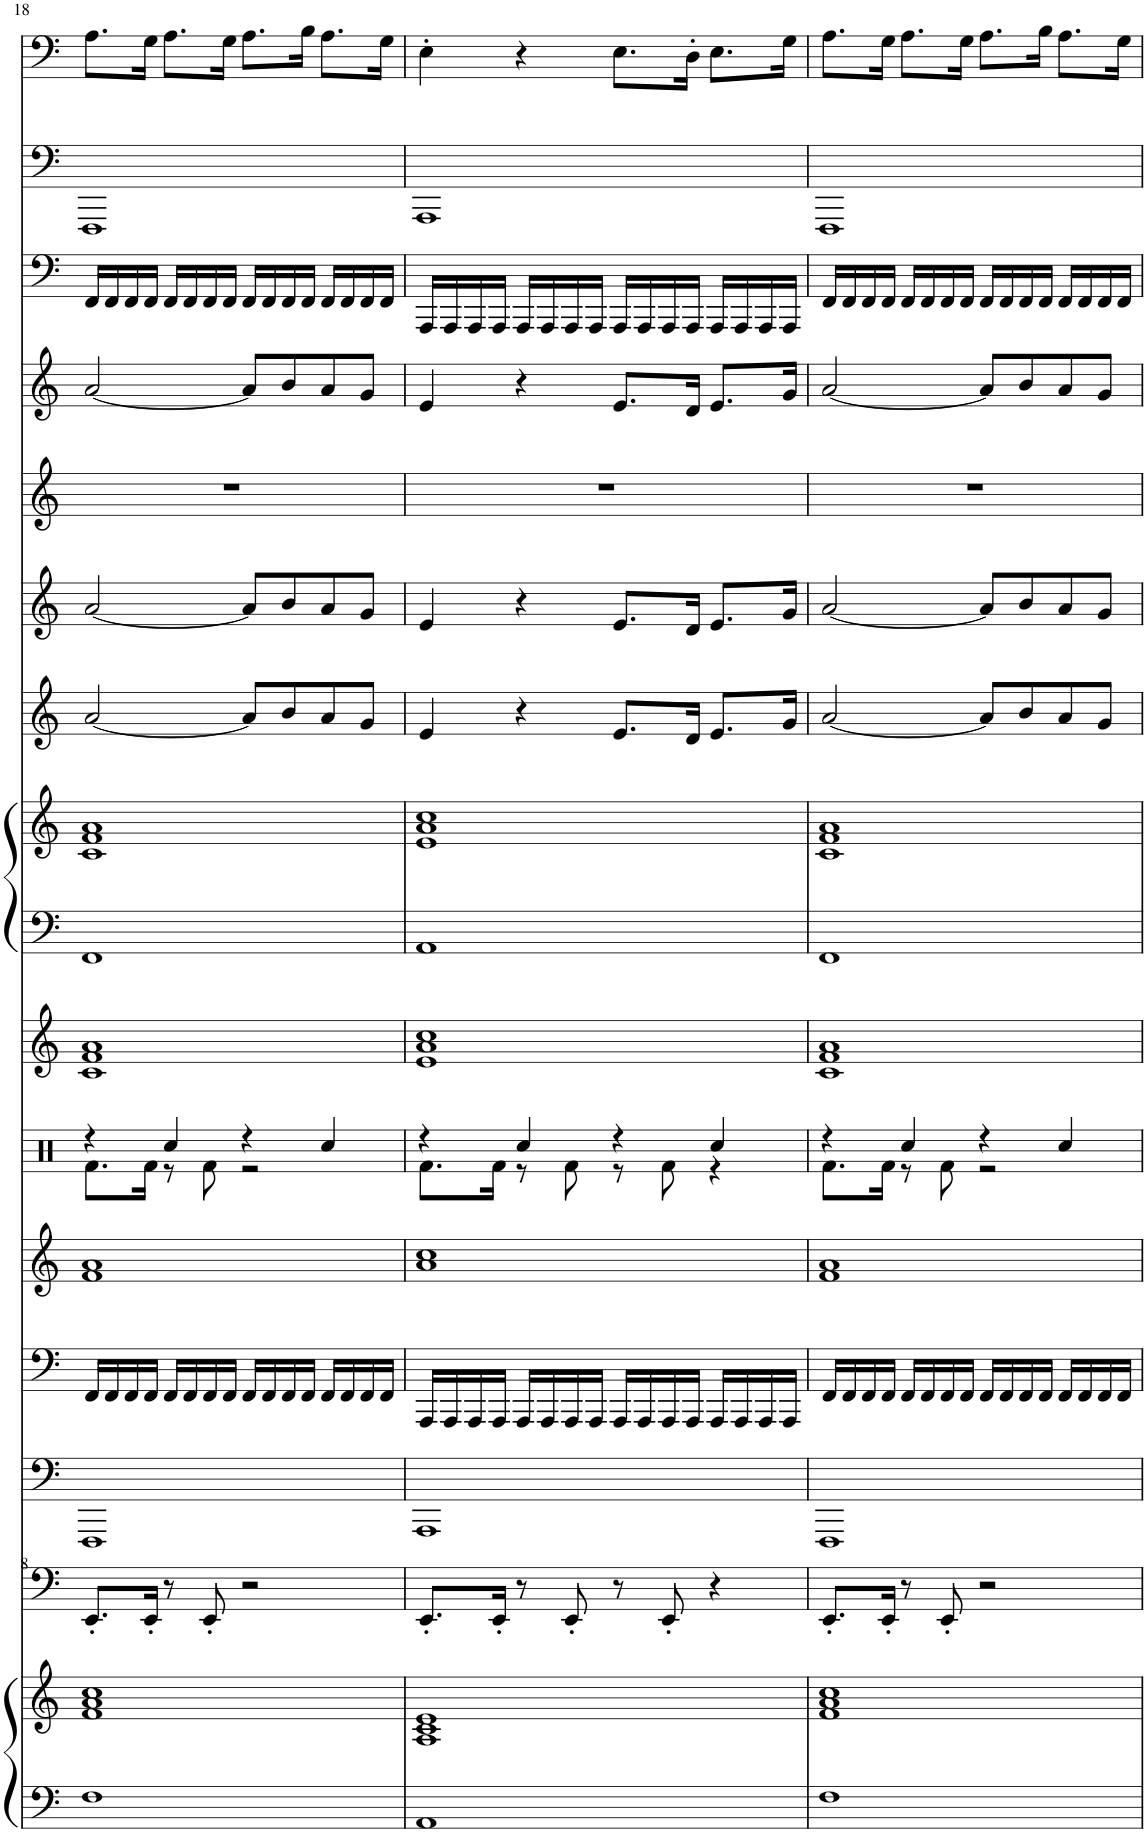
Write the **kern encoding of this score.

**kern	**kern	**kern	**kern	**kern	**kern	**kern	**kern	**kern	**kern	**kern	**kern	**kern	**kern	**kern	**kern	**kern
*part15	*part15	*part14	*part13	*part12	*part11	*part10	*part9	*part8	*part8	*part7	*part6	*part5	*part4	*part3	*part2	*part1
*staff17	*staff16	*staff15	*staff14	*staff13	*staff12	*staff11	*staff10	*staff9	*staff8	*staff7	*staff6	*staff5	*staff4	*staff3	*staff2	*staff1
*I"Bright Piano	*	*I"Taiko Drum	*I"Saw Wave	*I"Polysynth Pad	*I"Warm Pad	*I"Percussion	*I"Perc. Organ	*I"Rock Organ	*	*I"Choir Aahs	*I"Voice Oohs	*I"Synth Voice	*I"Tenor Sax	*I"Synth Bass 1	*I"Synth Bass 2	*I"Bass Lead, Scars To Your Beautiful
*I'Pno	*	*	*	*	*	*I'Perc	*	*	*	*I'Ch	*I'V	*I'V	*I'T Sax	*	*	*
!!LO:PB:g=z
*clefF4	*clefG2	*clefF4	*clefF4	*clefF4	*clefG2	*clefX	*clefG2	*clefF4	*clefG2	*clefG2	*clefG2	*clefG2	*clefG2	*clefF4	*clefF4	*clefF4
*	*	*	*	*	*	*	*	*	*	*	*	*	*Trd8c14	*	*	*
*k[]	*k[]	*k[]	*k[]	*k[]	*k[]	*k[]	*k[]	*k[]	*k[]	*k[]	*k[]	*k[]	*k[]	*k[]	*k[]	*k[]
*M4/4	*M4/4	*M4/4	*M4/4	*M4/4	*M4/4	*M4/4	*M4/4	*M4/4	*M4/4	*M4/4	*M4/4	*M4/4	*M4/4	*M4/4	*M4/4	*M4/4
=18	=18	=18	=18	=18	=18	=18	=18	=18	=18	=18	=18	=18	=18	=18	=18	=18
*	*	*	*	*	*	*^	*	*	*	*	*	*	*	*	*	*
1F	1f 1a 1cc	8.EE'/L	1FFF	16FF/LL	1f 1a	4r	8.Rf\L	1c 1f 1a	1FF	1c 1f 1a	[2a/	[2a/	1r	[2a/	16FF/LL	1FFF	8.A\L
.	.	.	.	16FF/	.	.	.	.	.	.	.	.	.	.	16FF/	.	.
.	.	.	.	16FF/	.	.	.	.	.	.	.	.	.	.	16FF/	.	.
.	.	16EE'/Jk	.	16FF/JJ	.	.	16Rf\Jk	.	.	.	.	.	.	.	16FF/JJ	.	16G\Jk
.	.	8r	.	16FF/LL	.	4Rcc/	8r	.	.	.	.	.	.	.	16FF/LL	.	8.A\L
.	.	.	.	16FF/	.	.	.	.	.	.	.	.	.	.	16FF/	.	.
.	.	8EE'/	.	16FF/	.	.	8Rf\	.	.	.	.	.	.	.	16FF/	.	.
.	.	.	.	16FF/JJ	.	.	.	.	.	.	.	.	.	.	16FF/JJ	.	16G\Jk
.	.	2r	.	16FF/LL	.	4r	2r	.	.	.	8a/L]	8a/L]	.	8a/L]	16FF/LL	.	8.A\L
.	.	.	.	16FF/	.	.	.	.	.	.	.	.	.	.	16FF/	.	.
.	.	.	.	16FF/	.	.	.	.	.	.	8b/	8b/	.	8b/	16FF/	.	.
.	.	.	.	16FF/JJ	.	.	.	.	.	.	.	.	.	.	16FF/JJ	.	16B\Jk
.	.	.	.	16FF/LL	.	4Rcc/	.	.	.	.	8a/	8a/	.	8a/	16FF/LL	.	8.A\L
.	.	.	.	16FF/	.	.	.	.	.	.	.	.	.	.	16FF/	.	.
.	.	.	.	16FF/	.	.	.	.	.	.	8g/J	8g/J	.	8g/J	16FF/	.	.
.	.	.	.	16FF/JJ	.	.	.	.	.	.	.	.	.	.	16FF/JJ	.	16G\Jk
=19	=19	=19	=19	=19	=19	=19	=19	=19	=19	=19	=19	=19	=19	=19	=19	=19	=19
1AA	1A 1c 1e	8.EE'/L	1AAA	16AAA/LL	1a 1cc	4r	8.Rf\L	1e 1a 1cc	1AA	1e 1a 1cc	4e/	4e/	1r	4e/	16AAA/LL	1AAA	4E'\
.	.	.	.	16AAA/	.	.	.	.	.	.	.	.	.	.	16AAA/	.	.
.	.	.	.	16AAA/	.	.	.	.	.	.	.	.	.	.	16AAA/	.	.
.	.	16EE'/Jk	.	16AAA/JJ	.	.	16Rf\Jk	.	.	.	.	.	.	.	16AAA/JJ	.	.
.	.	8r	.	16AAA/LL	.	4Rcc/	8r	.	.	.	4r	4r	.	4r	16AAA/LL	.	4r
.	.	.	.	16AAA/	.	.	.	.	.	.	.	.	.	.	16AAA/	.	.
.	.	8EE'/	.	16AAA/	.	.	8Rf\	.	.	.	.	.	.	.	16AAA/	.	.
.	.	.	.	16AAA/JJ	.	.	.	.	.	.	.	.	.	.	16AAA/JJ	.	.
.	.	8r	.	16AAA/LL	.	4r	8r	.	.	.	8.e/L	8.e/L	.	8.e/L	16AAA/LL	.	8.E\L
.	.	.	.	16AAA/	.	.	.	.	.	.	.	.	.	.	16AAA/	.	.
.	.	8EE'/	.	16AAA/	.	.	8Rf\	.	.	.	.	.	.	.	16AAA/	.	.
.	.	.	.	16AAA/JJ	.	.	.	.	.	.	16d/Jk	16d/Jk	.	16d/Jk	16AAA/JJ	.	16D'\Jk
.	.	4r	.	16AAA/LL	.	4Rcc/	4r	.	.	.	8.e/L	8.e/L	.	8.e/L	16AAA/LL	.	8.E\L
.	.	.	.	16AAA/	.	.	.	.	.	.	.	.	.	.	16AAA/	.	.
.	.	.	.	16AAA/	.	.	.	.	.	.	.	.	.	.	16AAA/	.	.
.	.	.	.	16AAA/JJ	.	.	.	.	.	.	16g/Jk	16g/Jk	.	16g/Jk	16AAA/JJ	.	16G\Jk
=20	=20	=20	=20	=20	=20	=20	=20	=20	=20	=20	=20	=20	=20	=20	=20	=20	=20
1F	1f 1a 1cc	8.EE'/L	1FFF	16FF/LL	1f 1a	4r	8.Rf\L	1c 1f 1a	1FF	1c 1f 1a	[2a/	[2a/	1r	[2a/	16FF/LL	1FFF	8.A\L
.	.	.	.	16FF/	.	.	.	.	.	.	.	.	.	.	16FF/	.	.
.	.	.	.	16FF/	.	.	.	.	.	.	.	.	.	.	16FF/	.	.
.	.	16EE'/Jk	.	16FF/JJ	.	.	16Rf\Jk	.	.	.	.	.	.	.	16FF/JJ	.	16G\Jk
.	.	8r	.	16FF/LL	.	4Rcc/	8r	.	.	.	.	.	.	.	16FF/LL	.	8.A\L
.	.	.	.	16FF/	.	.	.	.	.	.	.	.	.	.	16FF/	.	.
.	.	8EE'/	.	16FF/	.	.	8Rf\	.	.	.	.	.	.	.	16FF/	.	.
.	.	.	.	16FF/JJ	.	.	.	.	.	.	.	.	.	.	16FF/JJ	.	16G\Jk
.	.	2r	.	16FF/LL	.	4r	2r	.	.	.	8a/L]	8a/L]	.	8a/L]	16FF/LL	.	8.A\L
.	.	.	.	16FF/	.	.	.	.	.	.	.	.	.	.	16FF/	.	.
.	.	.	.	16FF/	.	.	.	.	.	.	8b/	8b/	.	8b/	16FF/	.	.
.	.	.	.	16FF/JJ	.	.	.	.	.	.	.	.	.	.	16FF/JJ	.	16B\Jk
.	.	.	.	16FF/LL	.	4Rcc/	.	.	.	.	8a/	8a/	.	8a/	16FF/LL	.	8.A\L
.	.	.	.	16FF/	.	.	.	.	.	.	.	.	.	.	16FF/	.	.
.	.	.	.	16FF/	.	.	.	.	.	.	8g/J	8g/J	.	8g/J	16FF/	.	.
.	.	.	.	16FF/JJ	.	.	.	.	.	.	.	.	.	.	16FF/JJ	.	16G\Jk
*	*	*	*	*	*	*v	*v	*	*	*	*	*	*	*	*	*	*
=	=	=	=	=	=	=	=	=	=	=	=	=	=	=	=	=
*-	*-	*-	*-	*-	*-	*-	*-	*-	*-	*-	*-	*-	*-	*-	*-	*-
